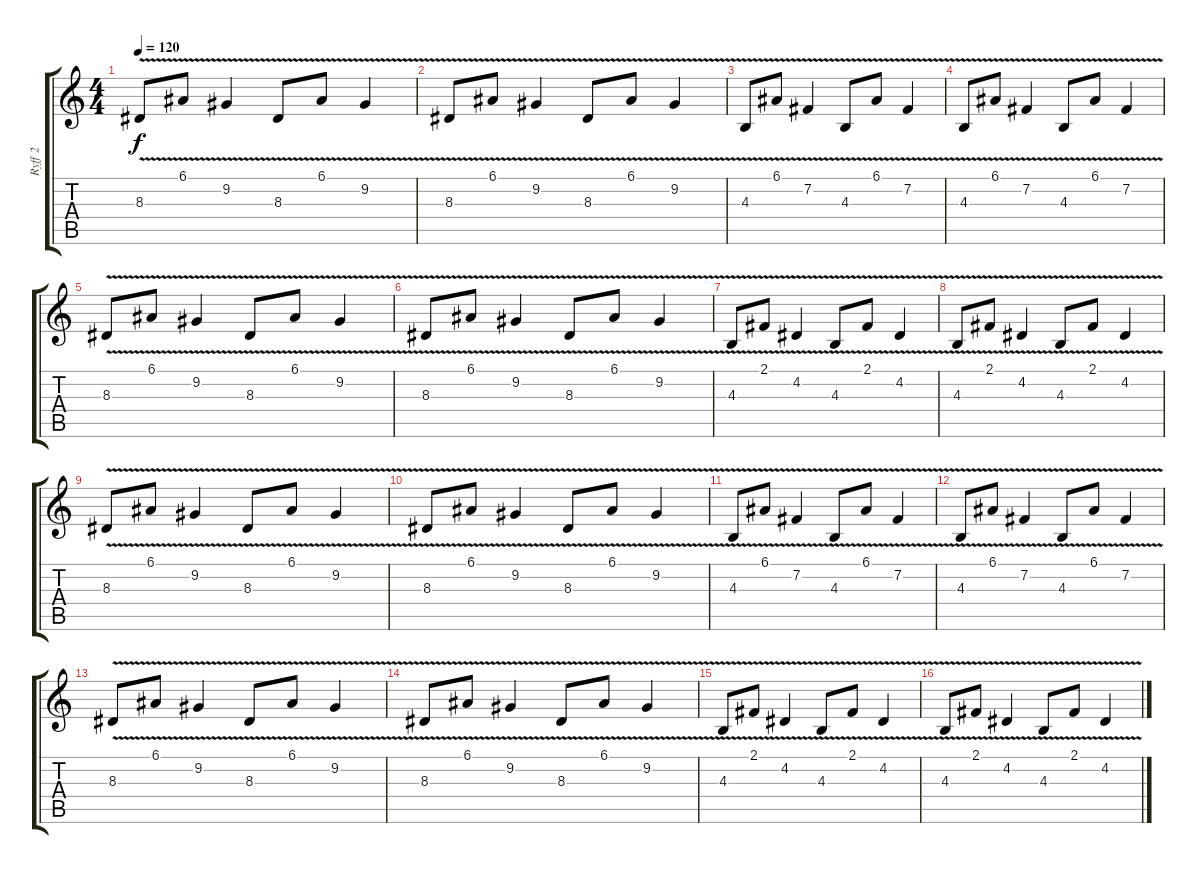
\track ("Ryff 2" "Ryff 2") {instrument pizzicatostrings}
\staff {score tabs}
\tuning (E4 B3 G3 D3 A2 E2) {hide}
\ts (4 4)
\tempo 120
\clef g2
\ks c
8.3{v}.8{dy f} 6.1{v}.8 9.2{v}.4 8.3{v}.8 6.1{v}.8 9.2{v}.4 |
8.3{v}.8 6.1{v}.8 9.2{v}.4 8.3{v}.8 6.1{v}.8 9.2{v}.4 |
4.3{v}.8 6.1{v}.8 7.2{v}.4 4.3{v}.8 6.1{v}.8 7.2{v}.4 |
4.3{v}.8 6.1{v}.8 7.2{v}.4 4.3{v}.8 6.1{v}.8 7.2{v}.4 |
8.3{v}.8 6.1{v}.8 9.2{v}.4 8.3{v}.8 6.1{v}.8 9.2{v}.4 |
8.3{v}.8 6.1{v}.8 9.2{v}.4 8.3{v}.8 6.1{v}.8 9.2{v}.4 |
4.3{v}.8 2.1{v}.8 4.2{v}.4 4.3{v}.8 2.1{v}.8 4.2{v}.4 |
4.3{v}.8 2.1{v}.8 4.2{v}.4 4.3{v}.8 2.1{v}.8 4.2{v}.4 |
8.3{v}.8 6.1{v}.8 9.2{v}.4 8.3{v}.8 6.1{v}.8 9.2{v}.4 |
8.3{v}.8 6.1{v}.8 9.2{v}.4 8.3{v}.8 6.1{v}.8 9.2{v}.4 |
4.3{v}.8 6.1{v}.8 7.2{v}.4 4.3{v}.8 6.1{v}.8 7.2{v}.4 |
4.3{v}.8 6.1{v}.8 7.2{v}.4 4.3{v}.8 6.1{v}.8 7.2{v}.4 |
8.3{v}.8 6.1{v}.8 9.2{v}.4 8.3{v}.8 6.1{v}.8 9.2{v}.4 |
8.3{v}.8 6.1{v}.8 9.2{v}.4 8.3{v}.8 6.1{v}.8 9.2{v}.4 |
4.3{v}.8 2.1{v}.8 4.2{v}.4 4.3{v}.8 2.1{v}.8 4.2{v}.4 |
4.3{v}.8 2.1{v}.8 4.2{v}.4 4.3{v}.8 2.1{v}.8 4.2{v}.4
